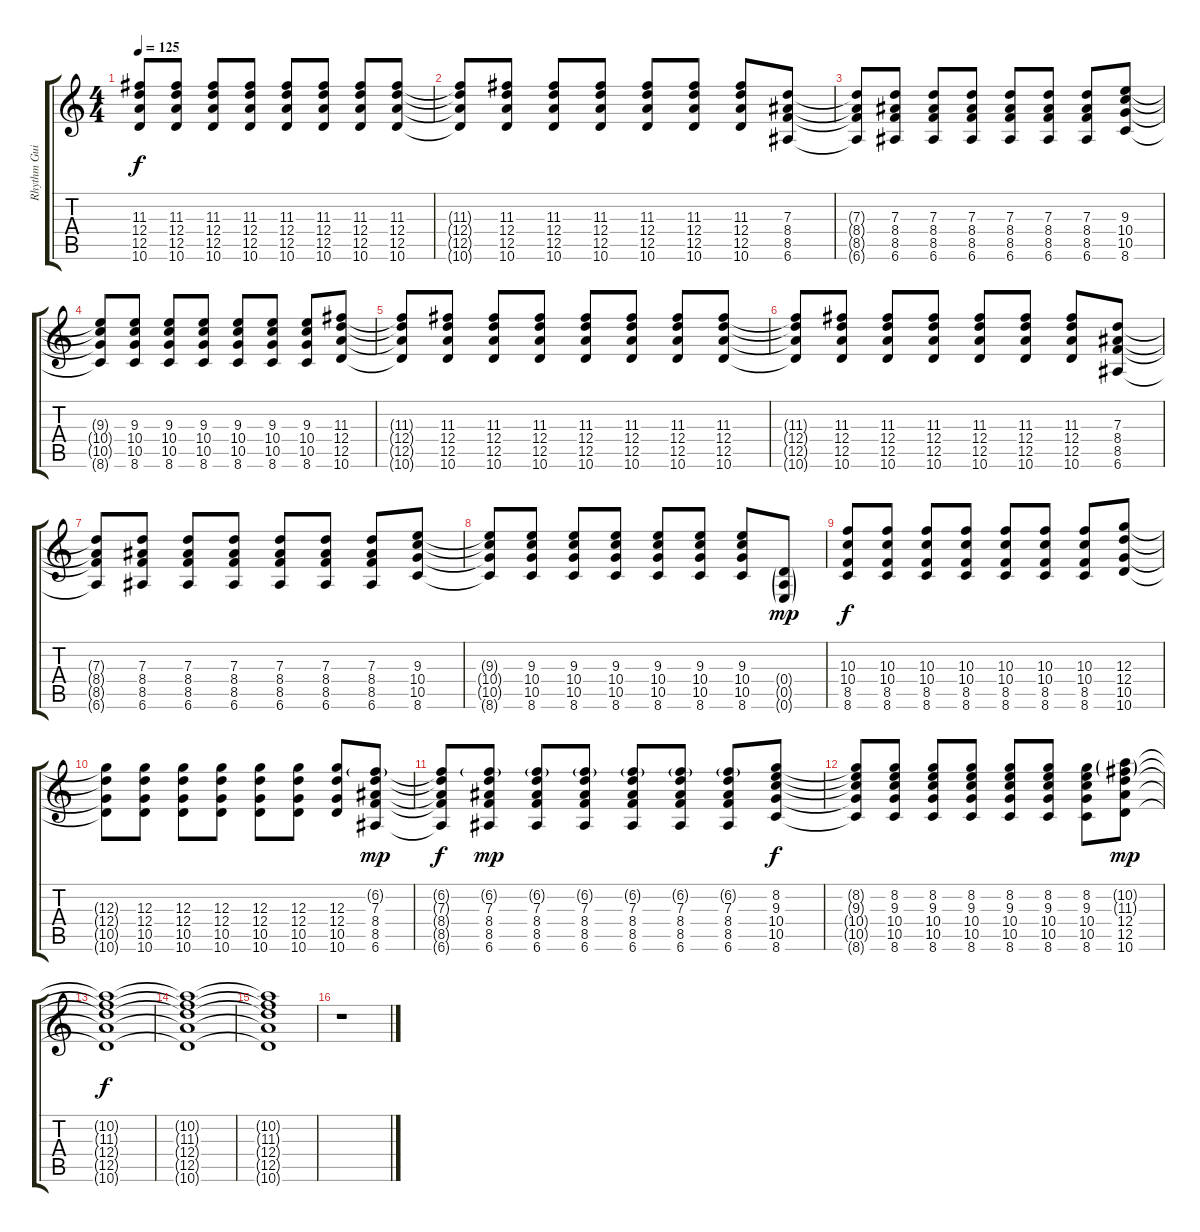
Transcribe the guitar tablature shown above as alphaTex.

\track ("Rhythm Guitar" "Rhythm Gui") {instrument distortionguitar}
\staff {score tabs}
\tuning (E4 B3 G3 D3 A2 E2) {hide}
\ts (4 4)
\tempo 125
\clef g2
\ks c
(11.3{t} 12.4{t} 12.5{t} 10.6{t}).8{dy f} (11.3 12.4 12.5 10.6).8 (11.3 12.4 12.5 10.6).8 (11.3 12.4 12.5 10.6).8 (11.3 12.4 12.5 10.6).8 (11.3 12.4 12.5 10.6).8 (11.3 12.4 12.5 10.6).8 (11.3 12.4 12.5 10.6).8 |
(11.3{t} 12.4{t} 12.5{t} 10.6{t}).8 (11.3 12.4 12.5 10.6).8 (11.3 12.4 12.5 10.6).8 (11.3 12.4 12.5 10.6).8 (11.3 12.4 12.5 10.6).8 (11.3 12.4 12.5 10.6).8 (11.3 12.4 12.5 10.6).8 (7.3 8.4 8.5 6.6).8 |
(7.3{t} 8.4{t} 8.5{t} 6.6{t}).8 (7.3 8.4 8.5 6.6).8 (7.3 8.4 8.5 6.6).8 (7.3 8.4 8.5 6.6).8 (7.3 8.4 8.5 6.6).8 (7.3 8.4 8.5 6.6).8 (7.3 8.4 8.5 6.6).8 (9.3 10.4 10.5 8.6).8 |
(9.3{t} 10.4{t} 10.5{t} 8.6{t}).8 (9.3 10.4 10.5 8.6).8 (9.3 10.4 10.5 8.6).8 (9.3 10.4 10.5 8.6).8 (9.3 10.4 10.5 8.6).8 (9.3 10.4 10.5 8.6).8 (9.3 10.4 10.5 8.6).8 (11.3 12.4 12.5 10.6).8 |
(11.3{t} 12.4{t} 12.5{t} 10.6{t}).8 (11.3 12.4 12.5 10.6).8 (11.3 12.4 12.5 10.6).8 (11.3 12.4 12.5 10.6).8 (11.3 12.4 12.5 10.6).8 (11.3 12.4 12.5 10.6).8 (11.3 12.4 12.5 10.6).8 (11.3 12.4 12.5 10.6).8 |
(11.3{t} 12.4{t} 12.5{t} 10.6{t}).8 (11.3 12.4 12.5 10.6).8 (11.3 12.4 12.5 10.6).8 (11.3 12.4 12.5 10.6).8 (11.3 12.4 12.5 10.6).8 (11.3 12.4 12.5 10.6).8 (11.3 12.4 12.5 10.6).8 (7.3 8.4 8.5 6.6).8 |
(7.3{t} 8.4{t} 8.5{t} 6.6{t}).8 (7.3 8.4 8.5 6.6).8 (7.3 8.4 8.5 6.6).8 (7.3 8.4 8.5 6.6).8 (7.3 8.4 8.5 6.6).8 (7.3 8.4 8.5 6.6).8 (7.3 8.4 8.5 6.6).8 (9.3 10.4 10.5 8.6).8 |
(9.3{t} 10.4{t} 10.5{t} 8.6{t}).8 (9.3 10.4 10.5 8.6).8 (9.3 10.4 10.5 8.6).8 (9.3 10.4 10.5 8.6).8 (9.3 10.4 10.5 8.6).8 (9.3 10.4 10.5 8.6).8 (9.3 10.4 10.5 8.6).8 (0.4{g} 0.5{g} 0.6{g}).8{dy mp} |
(10.3 10.4 8.5 8.6).8{dy f} (10.3 10.4 8.5 8.6).8 (10.3 10.4 8.5 8.6).8 (10.3 10.4 8.5 8.6).8 (10.3 10.4 8.5 8.6).8 (10.3 10.4 8.5 8.6).8 (10.3 10.4 8.5 8.6).8 (12.3 12.4 10.5 10.6).8 |
(12.3{t} 12.4{t} 10.5{t} 10.6{t}).8 (12.3 12.4 10.5 10.6).8 (12.3 12.4 10.5 10.6).8 (12.3 12.4 10.5 10.6).8 (12.3 12.4 10.5 10.6).8 (12.3 12.4 10.5 10.6).8 (12.3 12.4 10.5 10.6).8 (6.2{g} 7.3 8.4 8.5 6.6).8{dy mp} |
(6.2{t} 7.3{t} 8.4{t} 8.5{t} 6.6{t}).8{dy f} (6.2{g} 7.3 8.4 8.5 6.6).8{dy mp} (6.2{g} 7.3 8.4 8.5 6.6).8 (6.2{g} 7.3 8.4 8.5 6.6).8 (6.2{g} 7.3 8.4 8.5 6.6).8 (6.2{g} 7.3 8.4 8.5 6.6).8 (6.2{g} 7.3 8.4 8.5 6.6).8 (8.2 9.3 10.4 10.5 8.6).8{dy f} |
(8.2{t} 9.3{t} 10.4{t} 10.5{t} 8.6{t}).8 (8.2 9.3 10.4 10.5 8.6).8 (8.2 9.3 10.4 10.5 8.6).8 (8.2 9.3 10.4 10.5 8.6).8 (8.2 9.3 10.4 10.5 8.6).8 (8.2 9.3 10.4 10.5 8.6).8 (8.2 9.3 10.4 10.5 8.6).8 (10.2{g} 11.3{g} 12.4 12.5 10.6).8{dy mp} |
(10.2{t} 11.3{t} 12.4{t} 12.5{t} 10.6{t}).1{dy f} |
(10.2{t} 11.3{t} 12.4{t} 12.5{t} 10.6{t}).1 |
(10.2{t} 11.3{t} 12.4{t} 12.5{t} 10.6{t}).1 |
r.1
